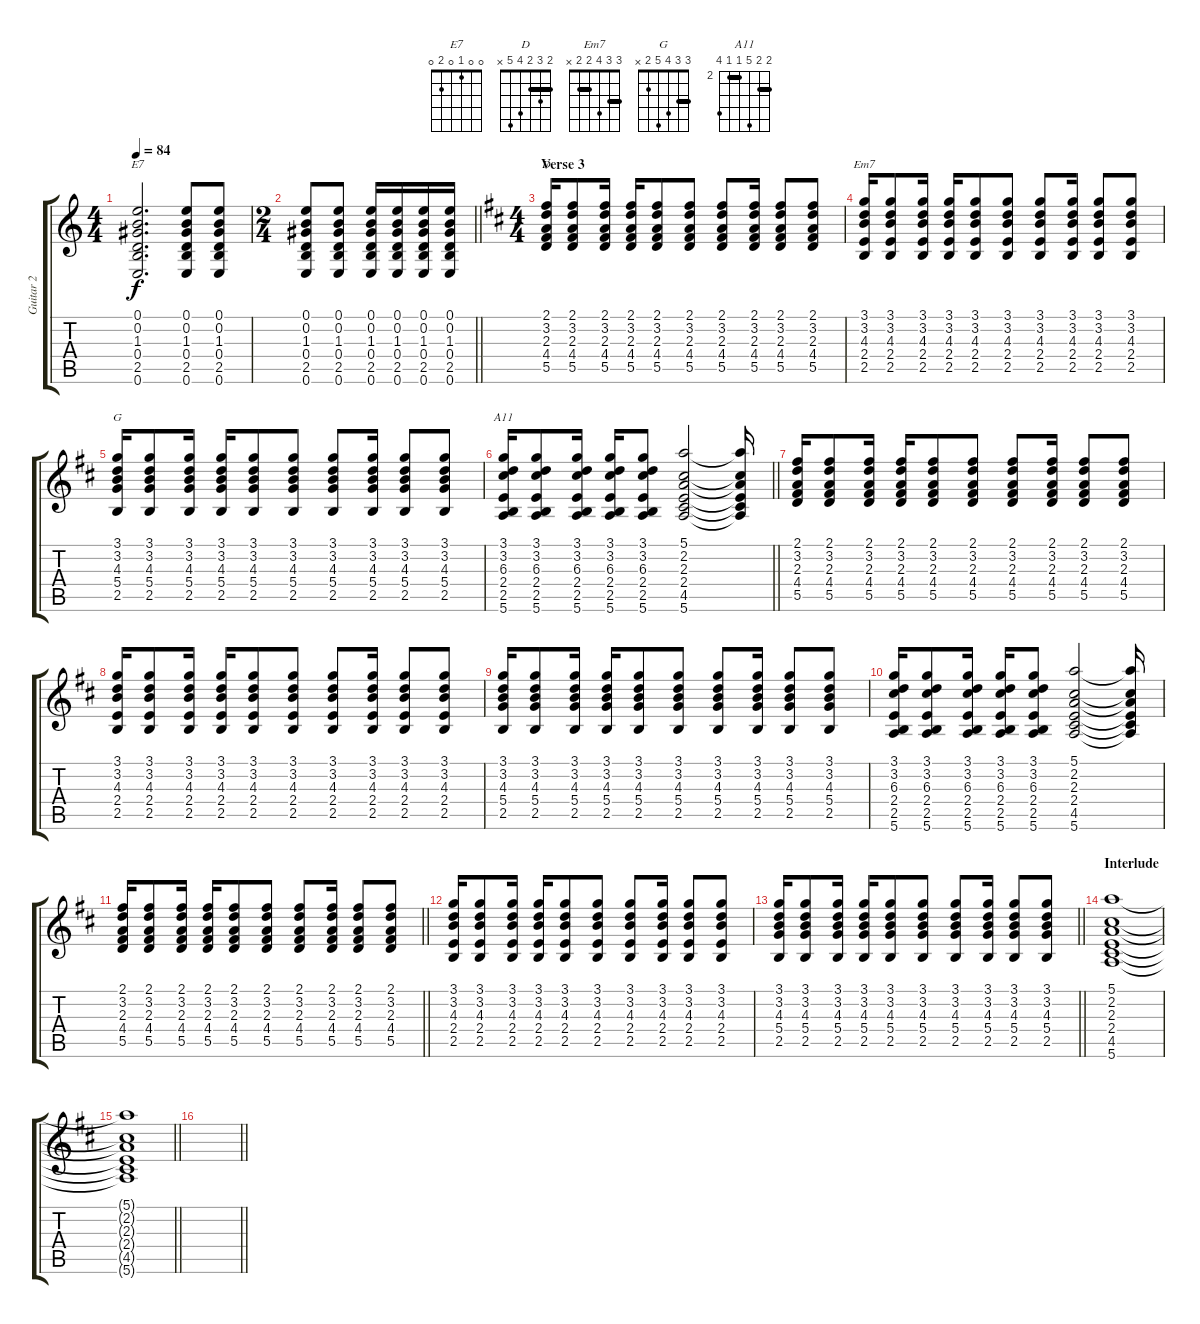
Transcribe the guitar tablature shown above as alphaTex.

\track ("Guitar 2" "Guitar 2") {instrument electricguitarclean}
\staff {score tabs}
\tuning (E4 B3 G3 D3 A2 E2) {hide}
\chord ("E7" 0 0 1 0 2 0)
\chord ("D" 2 3 2 4 5 x) {barre 2}
\chord ("Em7" 3 3 4 2 2 x) {barre (2 3)}
\chord ("G" 3 3 4 5 2 x) {barre 3}
\chord ("A11" 3 3 6 2 2 5) {firstfret 2 barre (2 3)}
\ts (4 4)
\tempo 84
\clef g2
\ks c
(0.1 0.2 1.3 0.4 2.5 0.6).2{d ch "E7" dy f} (0.1 0.2 1.3 0.4 2.5 0.6).8 (0.1 0.2 1.3 0.4 2.5 0.6).8 |
\ts (2 4)
\barLineRight lightlight
(0.1 0.2 1.3 0.4 2.5 0.6).8 (0.1 0.2 1.3 0.4 2.5 0.6).8 (0.1 0.2 1.3 0.4 2.5 0.6).16 (0.1 0.2 1.3 0.4 2.5 0.6).16 (0.1 0.2 1.3 0.4 2.5 0.6).16 (0.1 0.2 1.3 0.4 2.5 0.6).16 |
\ts (4 4)
\section ("" "Verse 3")
\ks d
(2.1 3.2 2.3 4.4 5.5).16{ch "D"} (2.1 3.2 2.3 4.4 5.5).8 (2.1 3.2 2.3 4.4 5.5).16 (2.1 3.2 2.3 4.4 5.5).16 (2.1 3.2 2.3 4.4 5.5).8 (2.1 3.2 2.3 4.4 5.5).8 (2.1 3.2 2.3 4.4 5.5).8 (2.1 3.2 2.3 4.4 5.5).16 (2.1 3.2 2.3 4.4 5.5).8 (2.1 3.2 2.3 4.4 5.5).8 |
(3.1 3.2 4.3 2.4 2.5).16{ch "Em7"} (3.1 3.2 4.3 2.4 2.5).8 (3.1 3.2 4.3 2.4 2.5).16 (3.1 3.2 4.3 2.4 2.5).16 (3.1 3.2 4.3 2.4 2.5).8 (3.1 3.2 4.3 2.4 2.5).8 (3.1 3.2 4.3 2.4 2.5).8 (3.1 3.2 4.3 2.4 2.5).16 (3.1 3.2 4.3 2.4 2.5).8 (3.1 3.2 4.3 2.4 2.5).8 |
(3.1 3.2 4.3 5.4 2.5).16{ch "G"} (3.1 3.2 4.3 5.4 2.5).8 (3.1 3.2 4.3 5.4 2.5).16 (3.1 3.2 4.3 5.4 2.5).16 (3.1 3.2 4.3 5.4 2.5).8 (3.1 3.2 4.3 5.4 2.5).8 (3.1 3.2 4.3 5.4 2.5).8 (3.1 3.2 4.3 5.4 2.5).16 (3.1 3.2 4.3 5.4 2.5).8 (3.1 3.2 4.3 5.4 2.5).8 |
\barLineRight lightlight
(3.1 3.2 6.3 2.4 2.5 5.6).16{ch "A11"} (3.1 3.2 6.3 2.4 2.5 5.6).8 (3.1 3.2 6.3 2.4 2.5 5.6).16 (3.1 3.2 6.3 2.4 2.5 5.6).16 (3.1 3.2 6.3 2.4 2.5 5.6).8 (5.1 2.2 2.3 2.4 4.5 5.6).2 (5.1{t} 2.2{t} 2.3{t} 2.4{t} 4.5{t} 5.6{t}).16 |
(2.1 3.2 2.3 4.4 5.5).16 (2.1 3.2 2.3 4.4 5.5).8 (2.1 3.2 2.3 4.4 5.5).16 (2.1 3.2 2.3 4.4 5.5).16 (2.1 3.2 2.3 4.4 5.5).8 (2.1 3.2 2.3 4.4 5.5).8 (2.1 3.2 2.3 4.4 5.5).8 (2.1 3.2 2.3 4.4 5.5).16 (2.1 3.2 2.3 4.4 5.5).8 (2.1 3.2 2.3 4.4 5.5).8 |
(3.1 3.2 4.3 2.4 2.5).16 (3.1 3.2 4.3 2.4 2.5).8 (3.1 3.2 4.3 2.4 2.5).16 (3.1 3.2 4.3 2.4 2.5).16 (3.1 3.2 4.3 2.4 2.5).8 (3.1 3.2 4.3 2.4 2.5).8 (3.1 3.2 4.3 2.4 2.5).8 (3.1 3.2 4.3 2.4 2.5).16 (3.1 3.2 4.3 2.4 2.5).8 (3.1 3.2 4.3 2.4 2.5).8 |
(3.1 3.2 4.3 5.4 2.5).16 (3.1 3.2 4.3 5.4 2.5).8 (3.1 3.2 4.3 5.4 2.5).16 (3.1 3.2 4.3 5.4 2.5).16 (3.1 3.2 4.3 5.4 2.5).8 (3.1 3.2 4.3 5.4 2.5).8 (3.1 3.2 4.3 5.4 2.5).8 (3.1 3.2 4.3 5.4 2.5).16 (3.1 3.2 4.3 5.4 2.5).8 (3.1 3.2 4.3 5.4 2.5).8 |
(3.1 3.2 6.3 2.4 2.5 5.6).16 (3.1 3.2 6.3 2.4 2.5 5.6).8 (3.1 3.2 6.3 2.4 2.5 5.6).16 (3.1 3.2 6.3 2.4 2.5 5.6).16 (3.1 3.2 6.3 2.4 2.5 5.6).8 (5.1 2.2 2.3 2.4 4.5 5.6).2 (5.1{t} 2.2{t} 2.3{t} 2.4{t} 4.5{t} 5.6{t}).16 |
\barLineRight lightlight
(2.1 3.2 2.3 4.4 5.5).16 (2.1 3.2 2.3 4.4 5.5).8 (2.1 3.2 2.3 4.4 5.5).16 (2.1 3.2 2.3 4.4 5.5).16 (2.1 3.2 2.3 4.4 5.5).8 (2.1 3.2 2.3 4.4 5.5).8 (2.1 3.2 2.3 4.4 5.5).8 (2.1 3.2 2.3 4.4 5.5).16 (2.1 3.2 2.3 4.4 5.5).8 (2.1 3.2 2.3 4.4 5.5).8 |
(3.1 3.2 4.3 2.4 2.5).16 (3.1 3.2 4.3 2.4 2.5).8 (3.1 3.2 4.3 2.4 2.5).16 (3.1 3.2 4.3 2.4 2.5).16 (3.1 3.2 4.3 2.4 2.5).8 (3.1 3.2 4.3 2.4 2.5).8 (3.1 3.2 4.3 2.4 2.5).8 (3.1 3.2 4.3 2.4 2.5).16 (3.1 3.2 4.3 2.4 2.5).8 (3.1 3.2 4.3 2.4 2.5).8 |
\barLineRight lightlight
(3.1 3.2 4.3 5.4 2.5).16 (3.1 3.2 4.3 5.4 2.5).8 (3.1 3.2 4.3 5.4 2.5).16 (3.1 3.2 4.3 5.4 2.5).16 (3.1 3.2 4.3 5.4 2.5).8 (3.1 3.2 4.3 5.4 2.5).8 (3.1 3.2 4.3 5.4 2.5).8 (3.1 3.2 4.3 5.4 2.5).16 (3.1 3.2 4.3 5.4 2.5).8 (3.1 3.2 4.3 5.4 2.5).8 |
\section ("" "Interlude")
(5.1 2.2 2.3 2.4 4.5 5.6).1 |
\barLineRight lightlight
(5.1{t} 2.2{t} 2.3{t} 2.4{t} 4.5{t} 5.6{t}).1 |
\barLineRight lightlight
